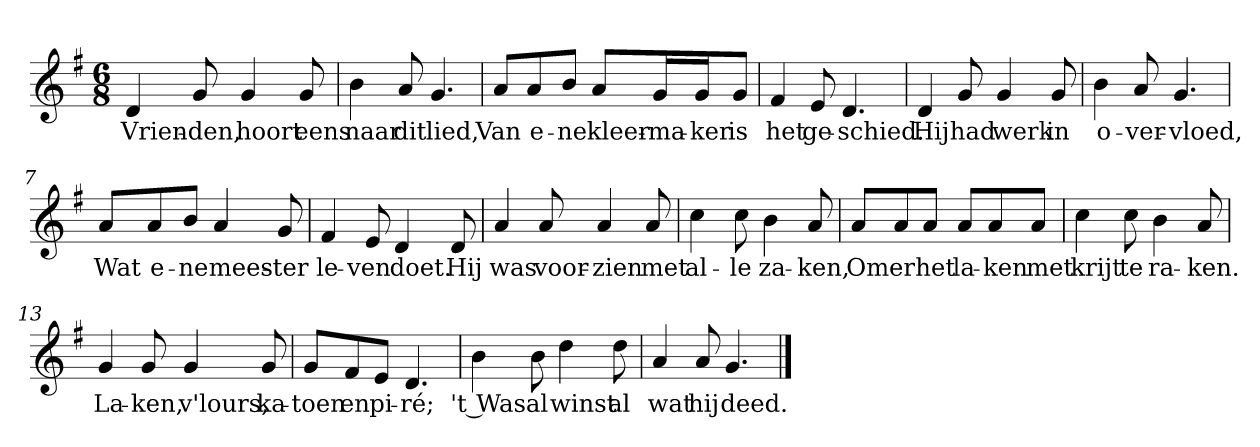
**kern	**text
*part1	*part1
*staff1	*staff1
*clefG2	*
*k[f#]	*
*G:	*
*M6/8	*
*MM120	*
=1	=1
4d	Vrien-
8g	-den,
4g	hoort
8g	eens
=2	=2
4b	naar
8a	dit
4.g	lied,
=3	=3
8a/L	Van
8a/	e-
8b/J	-ne
8a/L	kleer-
16g/L	-ma-
16g/J	-ker
8g/J	is
=4	=4
4f#	het
8e	ge-
4.d	-schied.
=5	=5
4d	Hij
8g	had
4g	werk
8g	in
=6	=6
4b	o-
8a	-ver-
4.g	-vloed,
=7	=7
8a/L	Wat
8a/	e-
8b/J	-ne
4a	mees-
8g	-ter
=8	=8
4f#	le-
8e	-ven
4d	doet.
8d	Hij
=9	=9
4a	was
8a	voor-
4a	-zien
8a	met
=10	=10
4cc	al-
8cc	-le
4b	za-
8a	-ken,
=11	=11
8a/L	Om
8a/	er
8a/J	het
8a/L	la-
8a/	-ken
8a/J	met
=12	=12
4cc	krijt
8cc	te
4b	ra-
8a	-ken.
=13	=13
4g	La-
8g	-ken,
4g	v'lours,
8g	ka-
=14	=14
8g/L	-toen
8f#/	en
8e/J	pi-
4.d	-ré;
=15	=15
4b	't Was
8b	al
4dd	winst
8dd	al
=16	=16
4a	wat
8a	hij
4.g	deed.
==	==
*-	*-
